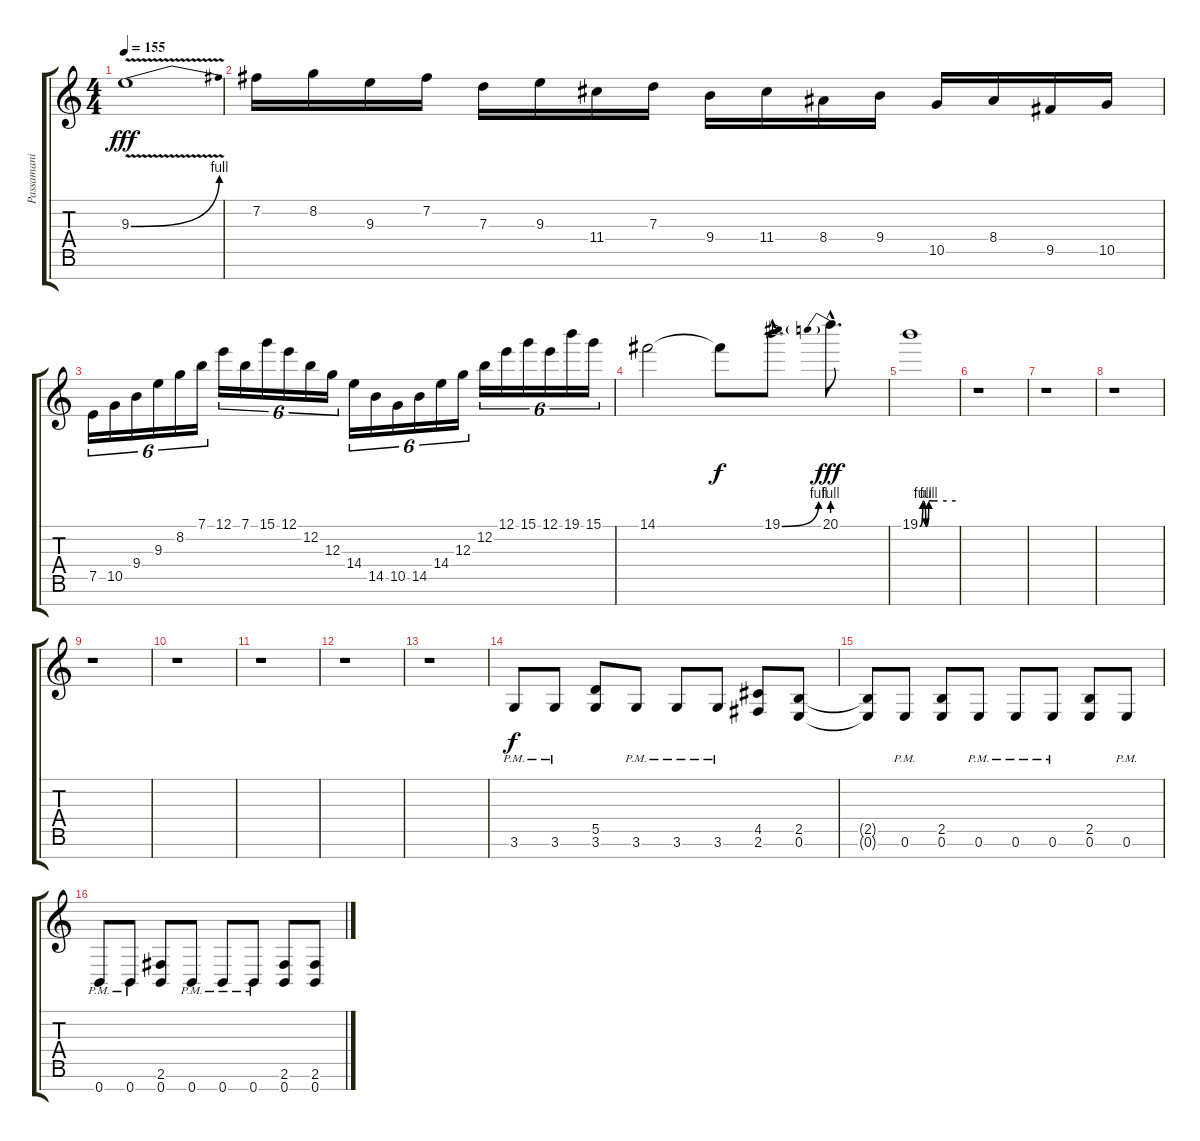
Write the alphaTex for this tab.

\track ("Passamani" "Passamani") {instrument distortionguitar}
\staff {score tabs}
\tuning (E4 B3 G3 D3 A2 E2 B1) {hide}
\ts (4 4)
\tempo 155
\clef g2
\ks c
9.3{be (bend 0 0 60 4) v}.1{dy fff} |
7.2.16 8.2.16 9.3.16 7.2.16 7.3.16 9.3.16 11.4.16 7.3.16 9.4.16 11.4.16 8.4.16 9.4.16 10.5.16 8.4.16 9.5.16 10.5.16 |
7.5.16{tu (6 4)} 10.5.16{tu (6 4)} 9.4.16{tu (6 4)} 9.3.16{tu (6 4)} 8.2.16{tu (6 4)} 7.1.16{tu (6 4)} 12.1.16{tu (6 4)} 7.1.16{tu (6 4)} 15.1.16{tu (6 4)} 12.1.16{tu (6 4)} 12.2.16{tu (6 4)} 12.3.16{tu (6 4)} 14.4.16{tu (6 4)} 14.5.16{tu (6 4)} 10.5.16{tu (6 4)} 14.5.16{tu (6 4)} 14.4.16{tu (6 4)} 12.3.16{tu (6 4)} 12.2.16{tu (6 4)} 12.1.16{tu (6 4)} 15.1.16{tu (6 4)} 12.1.16{tu (6 4)} 19.1.16{tu (6 4)} 15.1.16{tu (6 4)} |
14.1.2 14.1{t}.8{dy f} 19.1{be (bend 0 0 60 4) hac}.8{d} 20.1{be (prebend 0 4 60 4) hac}.8{d dy fff} |
19.1{be (custom 0 0 5 4 10 0 15 4 25 4 30 4 45 4 60 4)}.1 |
r.1 |
r.1 |
r.1 |
r.1 |
r.1 |
r.1 |
r.1 |
r.1 |
3.6{pm}.8{dy f} 3.6{pm}.8 (5.5 3.6).8 3.6{pm}.8 3.6{pm}.8 3.6{pm}.8 (4.5 2.6).8 (2.5 0.6).8 |
(2.5{t} 0.6{t}).8 0.6{pm}.8 (2.5 0.6).8 0.6{pm}.8 0.6{pm}.8 0.6{pm}.8 (2.5 0.6).8 0.6{pm}.8 |
0.7{pm}.8 0.7{pm}.8 (2.6 0.7).8 0.7{pm}.8 0.7{pm}.8 0.7{pm}.8 (2.6 0.7).8 (2.6 0.7).8
